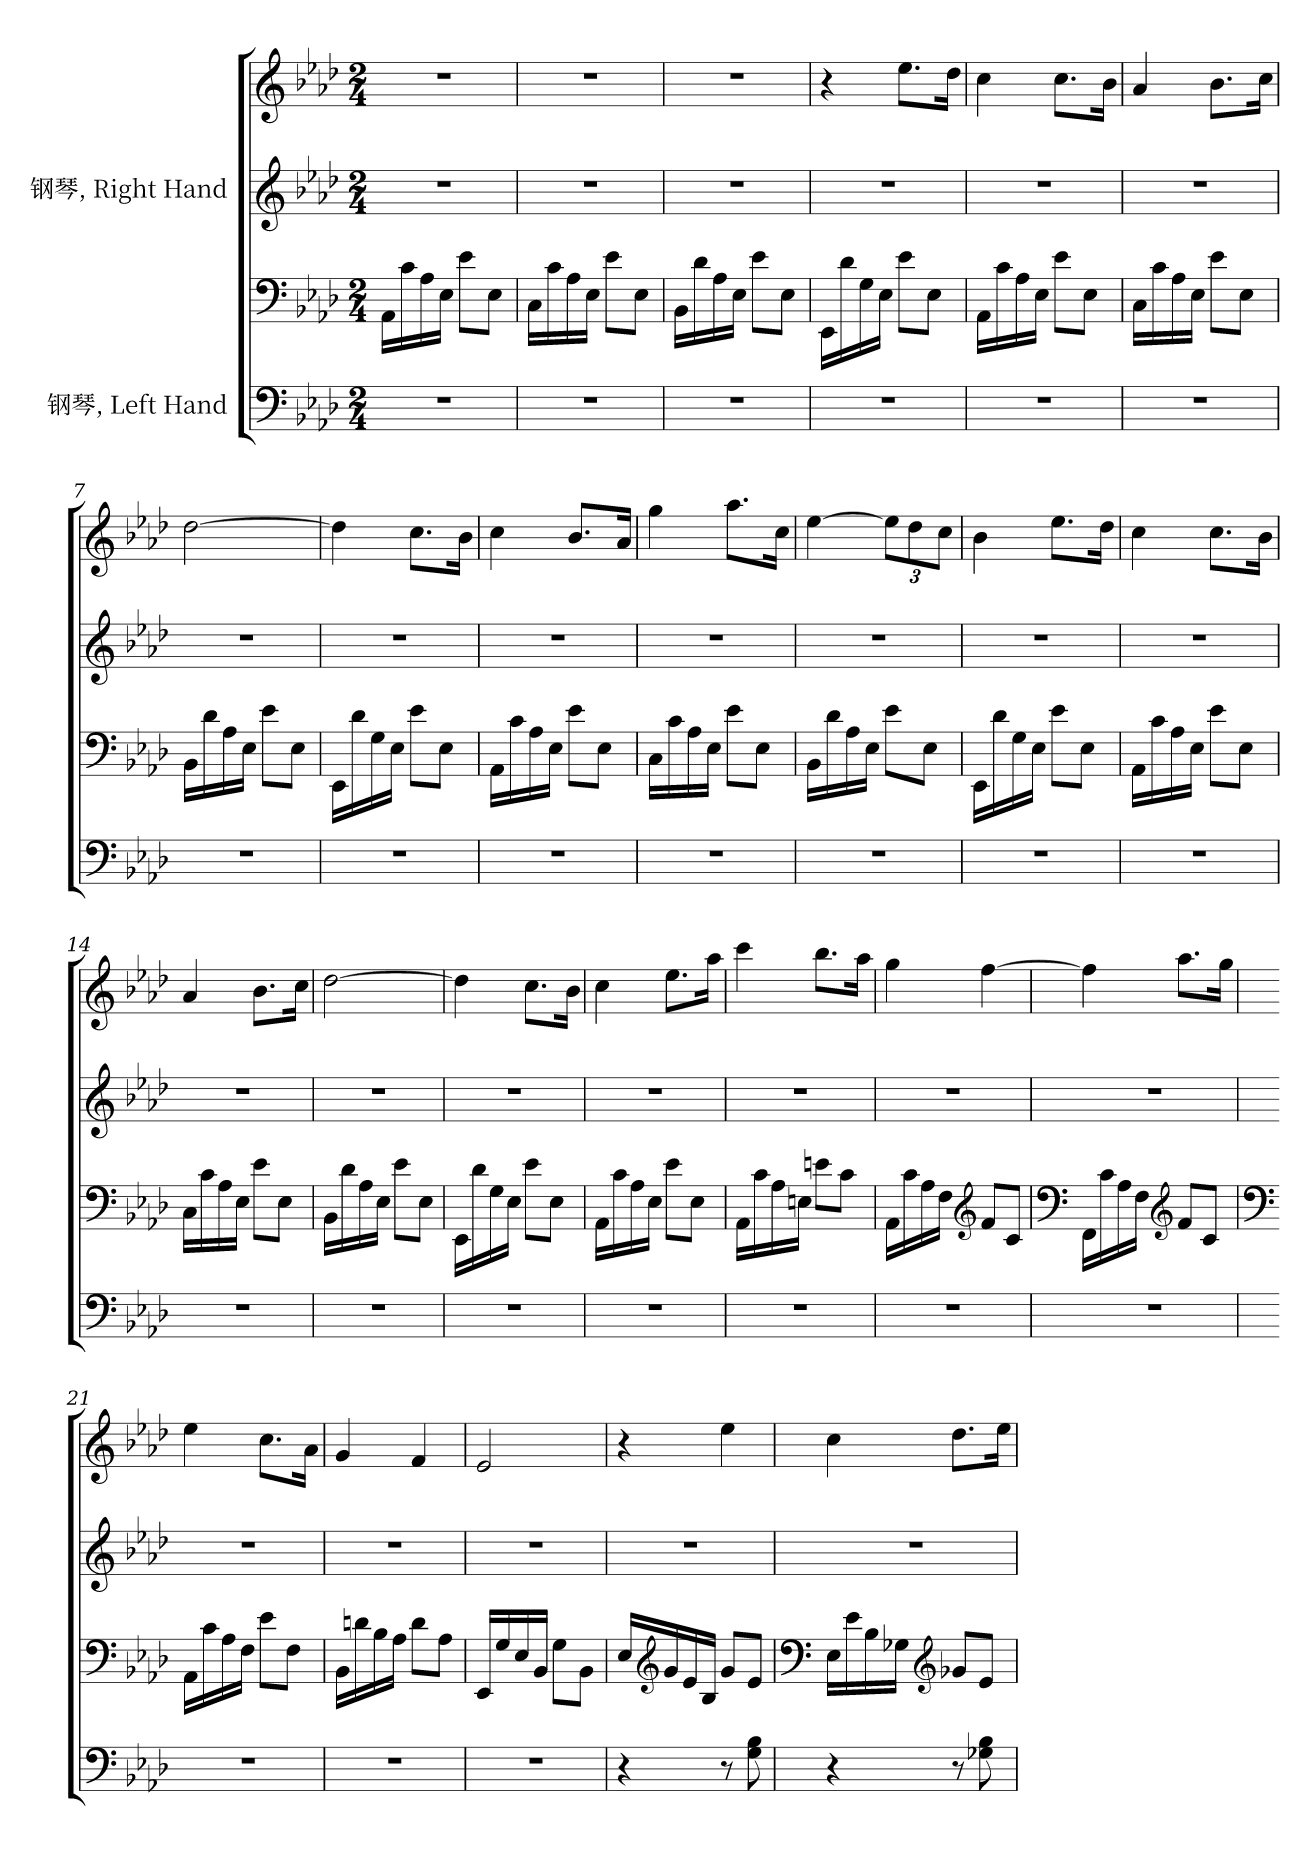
**kern	**kern	**kern	**kern
*part2	*part2	*part1	*part1
*staff4	*staff3	*staff2	*staff1
*I"钢琴, Left Hand	*	*I"钢琴, Right Hand	*
*clefF4	*clefF4	*clefG2	*clefG2
*k[b-e-a-d-]	*k[b-e-a-d-]	*k[b-e-a-d-]	*k[b-e-a-d-]
*M2/4	*M2/4	*M2/4	*M2/4
*MM70	*MM70	*MM70	*MM70
=1	=1	=1	=1
2r	16AA-\LL	2r	2r
.	16c\	.	.
.	16A-\	.	.
.	16E-\JJ	.	.
.	8e-\L	.	.
.	8E-\J	.	.
=2	=2	=2	=2
2r	16C\LL	2r	2r
.	16c\	.	.
.	16A-\	.	.
.	16E-\JJ	.	.
.	8e-\L	.	.
.	8E-\J	.	.
=3	=3	=3	=3
2r	16BB-\LL	2r	2r
.	16d-\	.	.
.	16A-\	.	.
.	16E-\JJ	.	.
.	8e-\L	.	.
.	8E-\J	.	.
=4	=4	=4	=4
2r	16EE-\LL	2r	4r
.	16d-\	.	.
.	16G\	.	.
.	16E-\JJ	.	.
.	8e-\L	.	8.ee-\L
.	8E-\J	.	.
.	.	.	16dd-\Jk
!!LO:LB:g=z
=5	=5	=5	=5
2r	16AA-\LL	2r	4cc\
.	16c\	.	.
.	16A-\	.	.
.	16E-\JJ	.	.
.	8e-\L	.	8.cc\L
.	8E-\J	.	.
.	.	.	16b-\Jk
=6	=6	=6	=6
2r	16C\LL	2r	4a-/
.	16c\	.	.
.	16A-\	.	.
.	16E-\JJ	.	.
.	8e-\L	.	8.b-\L
.	8E-\J	.	.
.	.	.	16cc\Jk
=7	=7	=7	=7
2r	16BB-\LL	2r	[2dd-\
.	16d-\	.	.
.	16A-\	.	.
.	16E-\JJ	.	.
.	8e-\L	.	.
.	8E-\J	.	.
=8	=8	=8	=8
2r	16EE-\LL	2r	4dd-\]
.	16d-\	.	.
.	16G\	.	.
.	16E-\JJ	.	.
.	8e-\L	.	8.cc\L
.	8E-\J	.	.
.	.	.	16b-\Jk
=9	=9	=9	=9
2r	16AA-\LL	2r	4cc\
.	16c\	.	.
.	16A-\	.	.
.	16E-\JJ	.	.
.	8e-\L	.	8.b-/L
.	8E-\J	.	.
.	.	.	16a-/Jk
!!LO:LB:g=z
=10	=10	=10	=10
2r	16C\LL	2r	4gg\
.	16c\	.	.
.	16A-\	.	.
.	16E-\JJ	.	.
.	8e-\L	.	8.aa-\L
.	8E-\J	.	.
.	.	.	16cc\Jk
=11	=11	=11	=11
2r	16BB-\LL	2r	[4ee-\
.	16d-\	.	.
.	16A-\	.	.
.	16E-\JJ	.	.
*	*	*	*Xbrackettup
.	8e-\L	.	12ee-\L]
.	.	.	12dd-\
.	8E-\J	.	.
.	.	.	12cc\J
=12	=12	=12	=12
2r	16EE-\LL	2r	4b-\
.	16d-\	.	.
.	16G\	.	.
.	16E-\JJ	.	.
.	8e-\L	.	8.ee-\L
.	8E-\J	.	.
.	.	.	16dd-\Jk
=13	=13	=13	=13
2r	16AA-\LL	2r	4cc\
.	16c\	.	.
.	16A-\	.	.
.	16E-\JJ	.	.
.	8e-\L	.	8.cc\L
.	8E-\J	.	.
.	.	.	16b-\Jk
=14	=14	=14	=14
2r	16C\LL	2r	4a-/
.	16c\	.	.
.	16A-\	.	.
.	16E-\JJ	.	.
.	8e-\L	.	8.b-\L
.	8E-\J	.	.
.	.	.	16cc\Jk
!!LO:PB:g=z
=15	=15	=15	=15
2r	16BB-\LL	2r	[2dd-\
.	16d-\	.	.
.	16A-\	.	.
.	16E-\JJ	.	.
.	8e-\L	.	.
.	8E-\J	.	.
=16	=16	=16	=16
2r	16EE-\LL	2r	4dd-\]
.	16d-\	.	.
.	16G\	.	.
.	16E-\JJ	.	.
.	8e-\L	.	8.cc\L
.	8E-\J	.	.
.	.	.	16b-\Jk
=17	=17	=17	=17
2r	16AA-\LL	2r	4cc\
.	16c\	.	.
.	16A-\	.	.
.	16E-\JJ	.	.
.	8e-\L	.	8.ee-\L
.	8E-\J	.	.
.	.	.	16aa-\Jk
=18	=18	=18	=18
2r	16AA-\LL	2r	4ccc\
.	16c\	.	.
.	16A-\	.	.
.	16En\JJ	.	.
.	8en\L	.	8.bb-\L
.	8c\J	.	.
.	.	.	16aa-\Jk
=19	=19	=19	=19
2r	16AA-\LL	2r	4gg\
.	16c\	.	.
.	16A-\	.	.
.	16F\JJ	.	.
*	*clefG2	*	*
.	8f/L	.	[4ff\
.	8c/J	.	.
!!LO:LB:g=z
=20	=20	=20	=20
*	*clefF4	*	*
2r	16FF\LL	2r	4ff\]
.	16c\	.	.
.	16A-\	.	.
.	16F\JJ	.	.
*	*clefG2	*	*
.	8f/L	.	8.aa-\L
.	8c/J	.	.
.	.	.	16gg\Jk
=21	=21	=21	=21
*	*clefF4	*	*
2r	16AA-\LL	2r	4ee-\
.	16c\	.	.
.	16A-\	.	.
.	16F\JJ	.	.
.	8e-\L	.	8.cc\L
.	8F\J	.	.
.	.	.	16a-\Jk
=22	=22	=22	=22
2r	16BB-\LL	2r	4g/
.	16dn\	.	.
.	16B-\	.	.
.	16A-\JJ	.	.
.	8d\L	.	4f/
.	8A-\J	.	.
=23	=23	=23	=23
2r	16EE-/LL	2r	2e-/
.	16G/	.	.
.	16E-/	.	.
.	16BB-/JJ	.	.
.	8G\L	.	.
.	8BB-\J	.	.
=24	=24	=24	=24
4r	16E-/LL	2r	4r
*	*clefG2	*	*
.	16g/	.	.
.	16e-/	.	.
.	16B-/JJ	.	.
8r	8g/L	.	4ee-\
8G\ 8B-\	8e-/J	.	.
!!LO:LB:g=z
=25	=25	=25	=25
*	*clefF4	*	*
4r	16E-\LL	2r	4cc\
.	16e-\	.	.
.	16B-\	.	.
.	16G-X\JJ	.	.
*	*clefG2	*	*
8r	8g-X/L	.	8.dd-\L
8G-X\ 8B-\	8e-/J	.	.
.	.	.	16ee-\Jk
=	=	=	=
*-	*-	*-	*-
